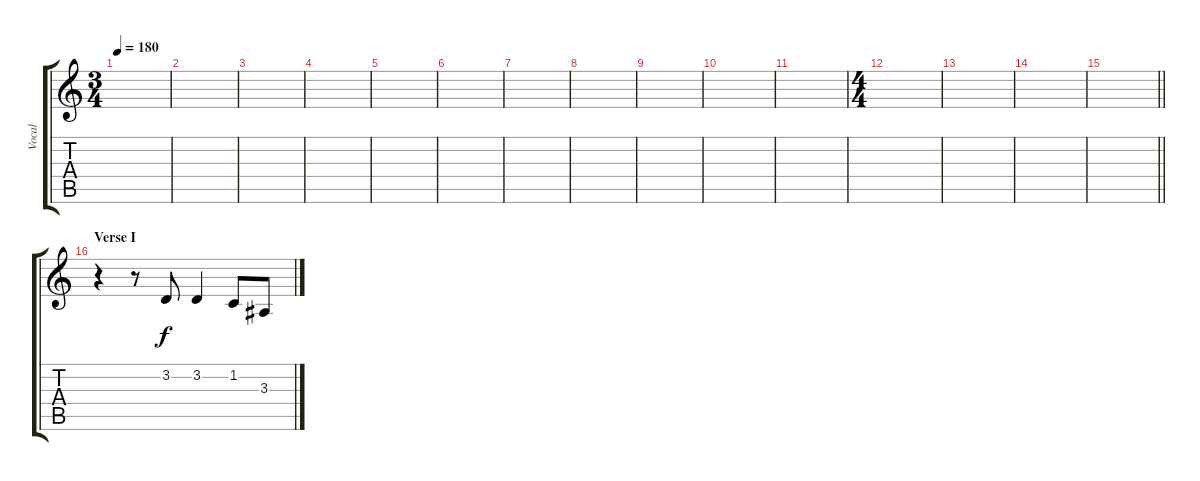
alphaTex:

\track ("Vocal" "Vocal") {instrument lead2sawtooth}
\staff {score tabs}
\tuning (E4 B3 G3 D3 A2 E2) {hide}
\ts (3 4)
\tempo 180
\clef g2
\ks c
|
|
|
|
|
|
|
|
|
|
|
\ts (4 4)
|
|
|
\barLineRight lightlight
|
\section ("" "Verse I")
r.4 r.8 3.2.8 3.2.4 1.2.8 3.3.8
